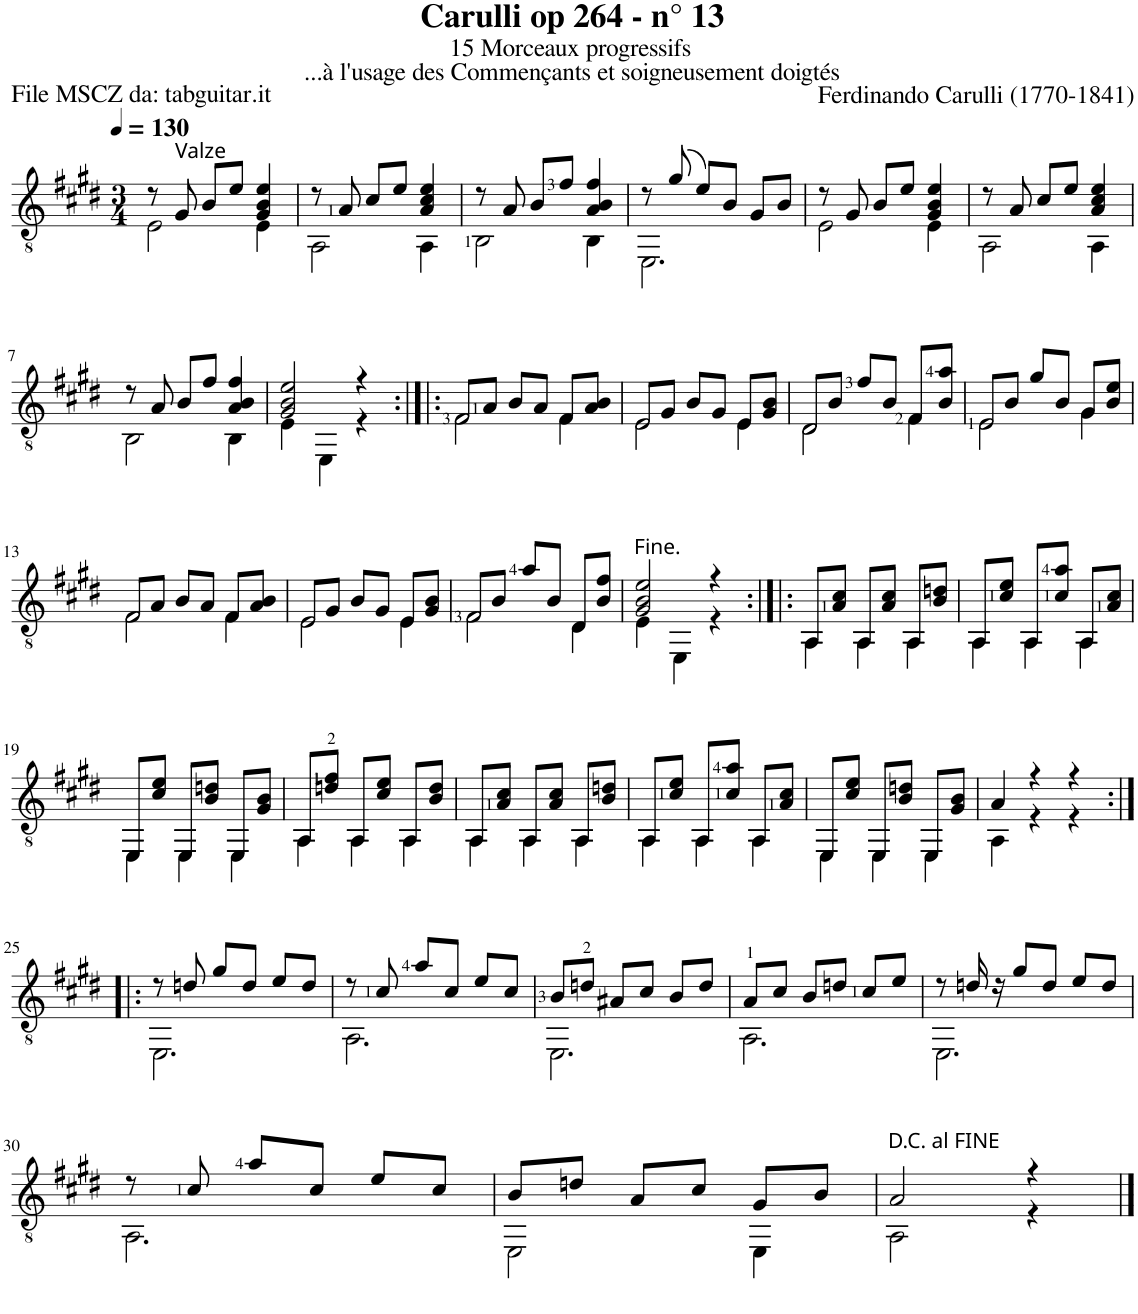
**kern
*part1
*staff1
*I"Guitar
*I'Guit.
*clefGv2
*k[f#c#g#d#]
*M3/4
*MM130
=1
*^
8r	2E\
!LO:TX:a:t=Valze	!
8G#/	.
8B/L	.
8e/J	.
4G#/ 4B/ 4e/	4E\
=2	=2
8r	2AA\
8A/	.
8c#/L	.
8e/J	.
4A/ 4c#/ 4e/	4AA\
=3	=3
8r	2BB\
8A/	.
8B/L	.
8f#/J	.
4A/ 4B/ 4f#/	4BB\
=4	=4
8r	2.EE\
(8g#/	.
8e/L)	.
8B/J	.
8G#/L	.
8B/J	.
=5	=5
8r	2E\
8G#/	.
8B/L	.
8e/J	.
4G#/ 4B/ 4e/	4E\
=6	=6
8r	2AA\
8A/	.
8c#/L	.
8e/J	.
4A/ 4c#/ 4e/	4AA\
!!LO:LB:g=z	!!
=7	=7
8r	2BB\
8A/	.
8B/L	.
8f#/J	.
4A/ 4B/ 4f#/	4BB\
=8	=8
2G#/ 2B/ 2e/	4E\
.	4EE\
4r	4r
=9:|!|:	=9:|!|:
!LO:N:head=open	!
8F#/L	2F#\
8A/J	.
8B/L	.
8A/J	.
8F#/L	4F#\
8A/ 8B/J	.
=10	=10
!LO:N:head=open	!
8E/L	2E\
8G#/J	.
8B/L	.
8G#/J	.
8E/L	4E\
8G#/ 8B/J	.
=11	=11
!LO:N:head=open	!
8D#/L	2D#\
8B/J	.
8f#/L	.
8B/J	.
8F#/L	4F#\
8B/ 8a/J	.
=12	=12
!LO:N:head=open	!
8E/L	2E\
8B/J	.
8g#/L	.
8B/J	.
8G#/L	4G#\
8B/ 8e/J	.
!!LO:LB:g=z	!!
=13	=13
!LO:N:head=open	!
8F#/L	2F#\
8A/J	.
8B/L	.
8A/J	.
8F#/L	4F#\
8A/ 8B/J	.
=14	=14
!LO:N:head=open	!
8E/L	2E\
8G#/J	.
8B/L	.
8G#/J	.
8E/L	4E\
8G#/ 8B/J	.
=15	=15
!LO:N:head=open	!
8F#/L	2F#\
8B/J	.
8a/L	.
8B/J	.
8D#/L	4D#\
8B/ 8f#/J	.
=16	=16
2G#/ 2B/ 2e/	4E\
.	4EE\
4r	4r
=17:|!|:	=17:|!|:
8AA/L	4AA\
8A/ 8c#/J	.
8AA/L	4AA\
8A/ 8c#/J	.
8AA/L	4AA\
8B/ 8dn/J	.
=18	=18
8AA/L	4AA\
8c#/ 8e/J	.
8AA/L	4AA\
8c#/ 8a/J	.
8AA/L	4AA\
8A/ 8c#/J	.
!!LO:LB:g=z	!!
=19	=19
8EE/L	4EE\
8c#/ 8e/J	.
8EE/L	4EE\
8B/ 8dn/J	.
8EE/L	4EE\
8G#/ 8B/J	.
=20	=20
8AA/L	4AA\
8dn/ 8f#/J	.
8AA/L	4AA\
8c#/ 8e/J	.
8AA/L	4AA\
8B/ 8d/J	.
=21	=21
8AA/L	4AA\
8A/ 8c#/J	.
8AA/L	4AA\
8A/ 8c#/J	.
8AA/L	4AA\
8B/ 8dn/J	.
=22	=22
8AA/L	4AA\
8c#/ 8e/J	.
8AA/L	4AA\
8c#/ 8a/J	.
8AA/L	4AA\
8A/ 8c#/J	.
=23	=23
8EE/L	4EE\
8c#/ 8e/J	.
8EE/L	4EE\
8B/ 8dn/J	.
8EE/L	4EE\
8G#/ 8B/J	.
=24	=24
4A/	4AA\
4r	4r
4r	4r
!!LO:LB:g=z	!!
=25:|!|:	=25:|!|:
8r	2.EE\
8dn/	.
8g#/L	.
8d/J	.
8e/L	.
8d/J	.
=26	=26
8r	2.AA\
8c#/	.
8a/L	.
8c#/J	.
8e/L	.
8c#/J	.
=27	=27
8B/L	2.EE\
8dn/J	.
8A#X/L	.
8c#/J	.
8B/L	.
8d/J	.
=28	=28
8A/L	2.AA\
8c#/J	.
8B/L	.
8dn/J	.
8c#/L	.
8e/J	.
=29	=29
8r	2.EE\
16dn/	.
16r	.
8g#/L	.
8d/J	.
8e/L	.
8d/J	.
!!LO:LB:g=z	!!
=30	=30
8r	2.AA\
8c#/	.
8a/L	.
8c#/J	.
8e/L	.
8c#/J	.
=31	=31
8B/L	2EE\
8dn/J	.
8A/L	.
8c#/J	.
8G#/L	4EE\
8B/J	.
=32	=32
2A/	2AA\
4r	4r
*v	*v
==
*-
